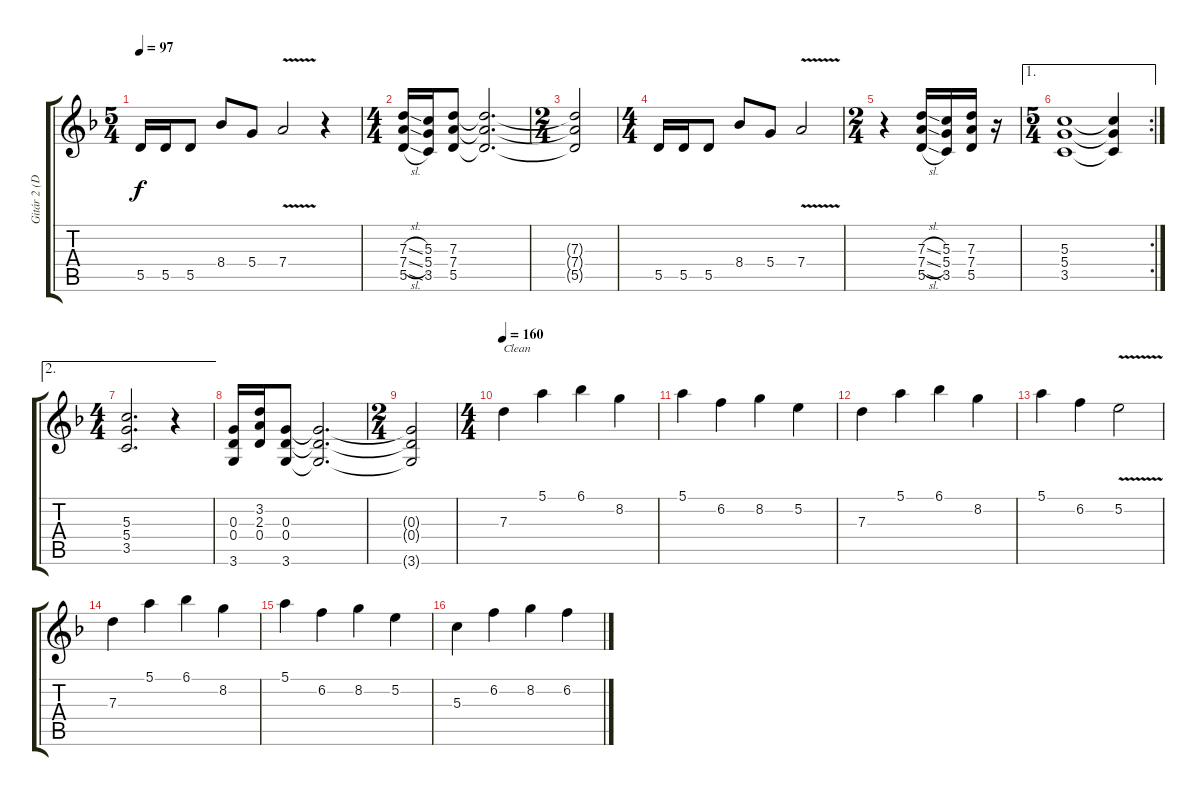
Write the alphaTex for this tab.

\track ("Gitár 2 (Dave Murray)" "Gitár 2 (D") {instrument distortionguitar}
\staff {score tabs}
\tuning (E4 B3 G3 D3 A2 E2) {hide}
\ts (5 4)
\tempo 97
\clef g2
\ks f
5.5.16{dy f instrument distortionguitar} 5.5.16 5.5.8 8.4.8 5.4.8 7.4{v}.2 r.4 |
\ts (4 4)
(7.3{sl} 7.4{sl} 5.5{sl}).16 (5.3 5.4 3.5).16 (7.3 7.4 5.5).8 (7.3{t} 7.4{t} 5.5{t}).2{d} |
\ts (2 4)
(7.3{t} 7.4{t} 5.5{t}).2 |
\ts (4 4)
5.5.16 5.5.16 5.5.8 8.4.8 5.4.8 7.4{v}.2 |
\ts (2 4)
r.4 (7.3{sl} 7.4{sl} 5.5{sl}).16 (5.3 5.4 3.5).16 (7.3 7.4 5.5).16 r.16 |
\ae 1
\rc 2
\ts (5 4)
(5.3 5.4 3.5).1 (5.3{t} 5.4{t} 3.5{t}).4 |
\ae 2
\ts (4 4)
(5.3 5.4 3.5).2{d} r.4 |
(0.3 0.4 3.6).16 (3.2 2.3 0.4).16 (0.3 0.4 3.6).8 (0.3{t} 0.4{t} 3.6{t}).2{d} |
\ts (2 4)
(0.3{t} 0.4{t} 3.6{t}).2 |
\ts (4 4)
\tempo 160
7.3.4{txt "Clean" instrument distortionguitar} 5.1.4 6.1.4 8.2.4 |
5.1.4 6.2.4 8.2.4 5.2.4 |
7.3.4 5.1.4 6.1.4 8.2.4 |
5.1.4 6.2.4 5.2{v}.2 |
7.3.4 5.1.4 6.1.4 8.2.4 |
5.1.4 6.2.4 8.2.4 5.2.4 |
5.3.4 6.2.4 8.2.4 6.2.4
